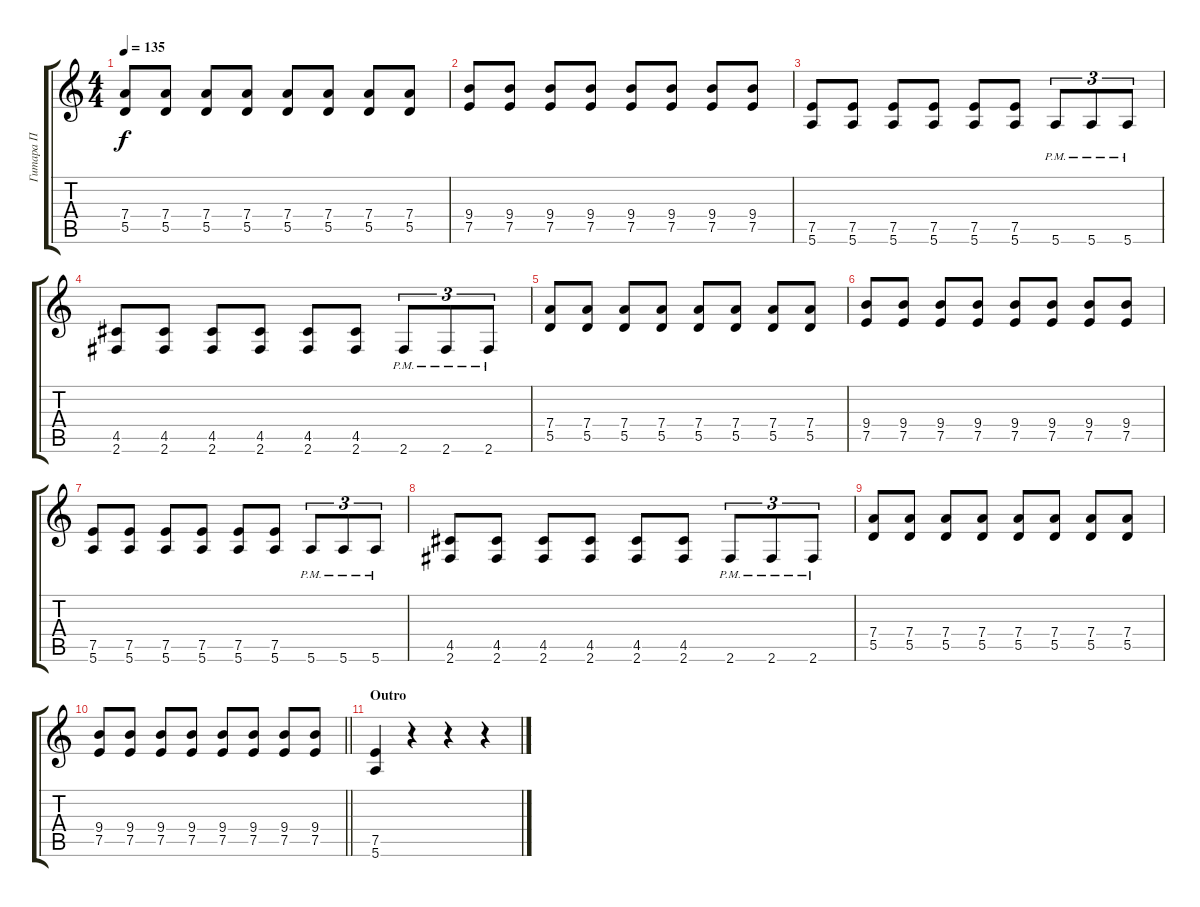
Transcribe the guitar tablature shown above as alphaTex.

\track ("Гитара П" "Гитара П") {instrument overdrivenguitar}
\staff {score tabs}
\tuning (E4 B3 G3 D3 A2 E2) {hide}
\ts (4 4)
\tempo 135
\clef g2
\ks c
(7.4 5.5).8{dy f} (7.4 5.5).8 (7.4 5.5).8 (7.4 5.5).8 (7.4 5.5).8 (7.4 5.5).8 (7.4 5.5).8 (7.4 5.5).8 |
(9.4 7.5).8 (9.4 7.5).8 (9.4 7.5).8 (9.4 7.5).8 (9.4 7.5).8 (9.4 7.5).8 (9.4 7.5).8 (9.4 7.5).8 |
(7.5 5.6).8 (7.5 5.6).8 (7.5 5.6).8 (7.5 5.6).8 (7.5 5.6).8 (7.5 5.6).8 5.6{pm}.8{tu (3 2)} 5.6{pm}.8{tu (3 2)} 5.6{pm}.8{tu (3 2)} |
(4.5 2.6).8 (4.5 2.6).8 (4.5 2.6).8 (4.5 2.6).8 (4.5 2.6).8 (4.5 2.6).8 2.6{pm}.8{tu (3 2)} 2.6{pm}.8{tu (3 2)} 2.6{pm}.8{tu (3 2)} |
(7.4 5.5).8 (7.4 5.5).8 (7.4 5.5).8 (7.4 5.5).8 (7.4 5.5).8 (7.4 5.5).8 (7.4 5.5).8 (7.4 5.5).8 |
(9.4 7.5).8 (9.4 7.5).8 (9.4 7.5).8 (9.4 7.5).8 (9.4 7.5).8 (9.4 7.5).8 (9.4 7.5).8 (9.4 7.5).8 |
(7.5 5.6).8 (7.5 5.6).8 (7.5 5.6).8 (7.5 5.6).8 (7.5 5.6).8 (7.5 5.6).8 5.6{pm}.8{tu (3 2)} 5.6{pm}.8{tu (3 2)} 5.6{pm}.8{tu (3 2)} |
(4.5 2.6).8 (4.5 2.6).8 (4.5 2.6).8 (4.5 2.6).8 (4.5 2.6).8 (4.5 2.6).8 2.6{pm}.8{tu (3 2)} 2.6{pm}.8{tu (3 2)} 2.6{pm}.8{tu (3 2)} |
(7.4 5.5).8 (7.4 5.5).8 (7.4 5.5).8 (7.4 5.5).8 (7.4 5.5).8 (7.4 5.5).8 (7.4 5.5).8 (7.4 5.5).8 |
\barLineRight lightlight
(9.4 7.5).8 (9.4 7.5).8 (9.4 7.5).8 (9.4 7.5).8 (9.4 7.5).8 (9.4 7.5).8 (9.4 7.5).8 (9.4 7.5).8 |
\section ("" "Outro")
(7.5 5.6).4 r.4 r.4 r.4
